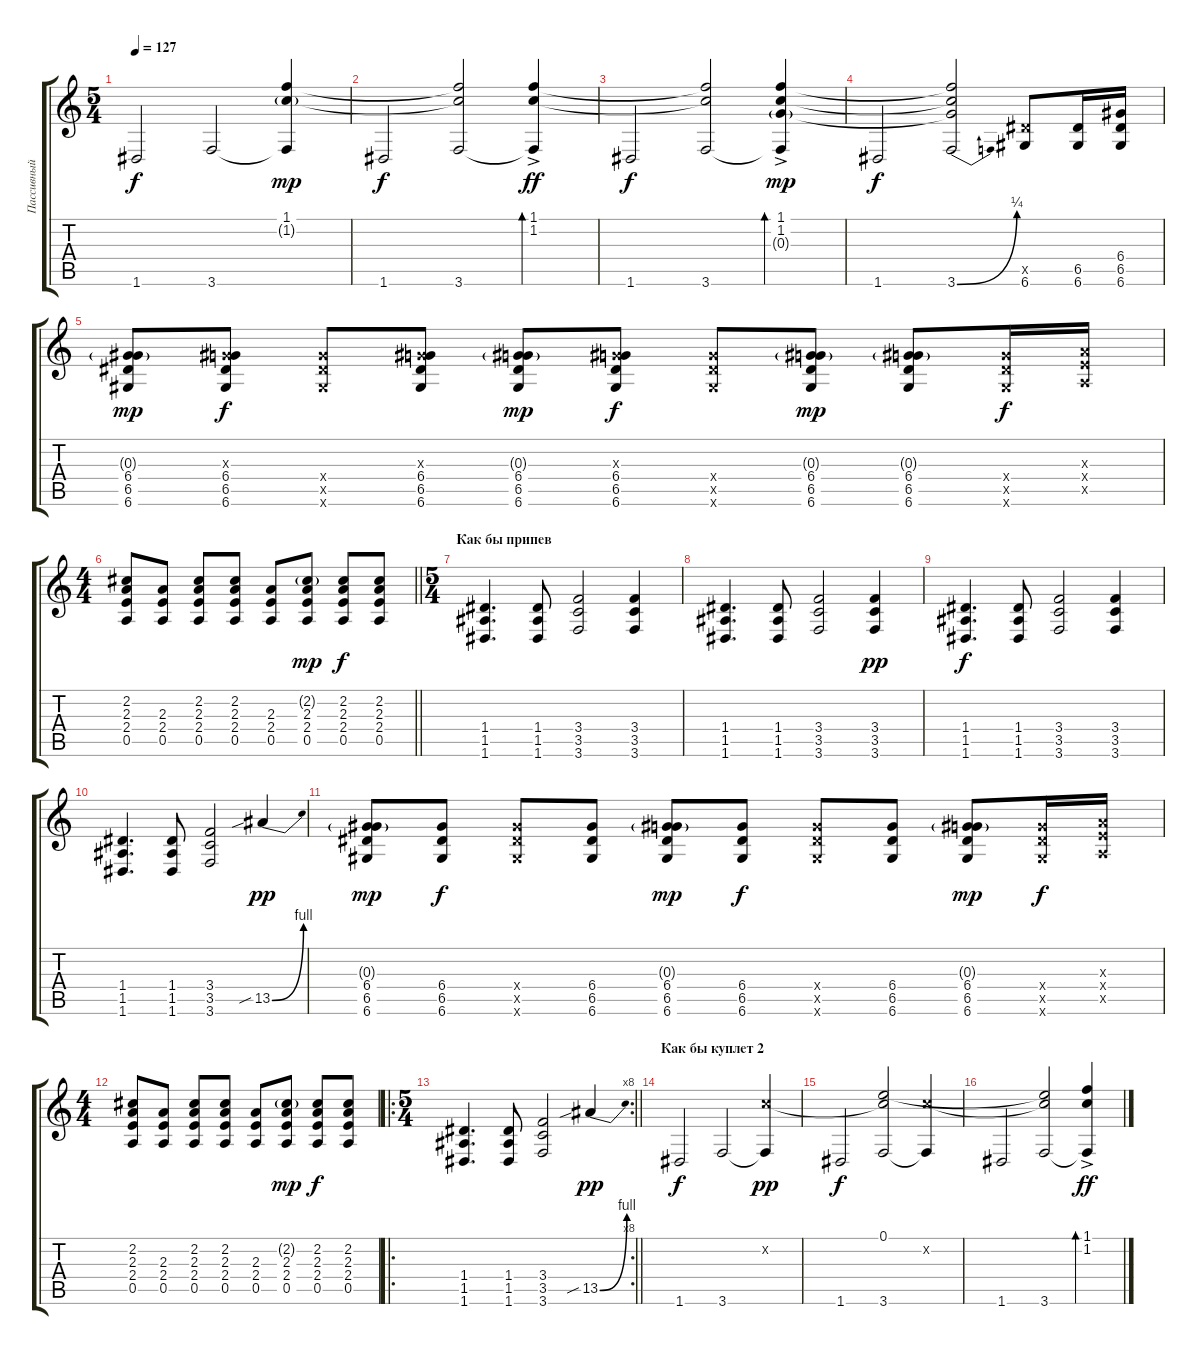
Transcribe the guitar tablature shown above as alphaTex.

\track ("Пассивный" "Пассивный") {instrument electricguitarclean}
\staff {score tabs}
\tuning (E4 B3 G3 D3 A2 D2) {hide}
\ts (5 4)
\tempo 127
\clef g2
\ks c
1.6.2{dy f} 3.6.2 (1.1 1.2{g} 3.6{t}).4{dy mp} |
1.6.2{dy f} (1.1{t} 1.2{t} 3.6).2 (1.1{ac} 1.2 3.6{t}).4{bd 240 dy ff} |
1.6.2{dy f} (1.1{t} 1.2{t} 3.6).2 (1.1{ac} 1.2{ac} 0.3{g} 3.6{t}).4{bd 240 dy mp} |
1.6.2{dy f} (1.1{t} 1.2{t} 0.3{t} 3.6{be (bend 0 0 60 1)}).2 (6.5{x} 6.6).8 (6.5 6.6).16 (6.4 6.5 6.6).16 |
(0.3{g} 6.4 6.5 6.6).8{dy mp} (0.3{x} 6.4 6.5 6.6).8{dy f} (6.4{x} 6.5{x} 6.6{x}).8 (0.3{x} 6.4 6.5 6.6).8 (0.3{g} 6.4 6.5 6.6).8{dy mp} (0.3{x} 6.4 6.5 6.6).8{dy f} (6.4{x} 6.5{x} 6.6{x}).8 (0.3{g} 6.4 6.5 6.6).8{dy mp} (0.3{g} 6.4 6.5 6.6).8 (6.4{x} 6.5{x} 6.6{x}).16{dy f} (2.3{x} 2.4{x} 0.5{x}).16 |
\ts (4 4)
\barLineRight lightlight
(2.2 2.3 2.4 0.5).8 (2.3 2.4 0.5).8 (2.2 2.3 2.4 0.5).8 (2.2 2.3 2.4 0.5).8 (2.3 2.4 0.5).8 (2.2{g} 2.3 2.4 0.5).8{dy mp} (2.2 2.3 2.4 0.5).8{dy f} (2.2 2.3 2.4 0.5).8 |
\ts (5 4)
\section ("" "Как бы припев")
(1.4 1.5 1.6).4{d instrument overdrivenguitar} (1.4 1.5 1.6).8 (3.4 3.5 3.6).2 (3.4 3.5 3.6).4 |
(1.4 1.5 1.6).4{d} (1.4 1.5 1.6).8 (3.4 3.5 3.6).2 (3.4 3.5 3.6).4{dy pp} |
(1.4 1.5 1.6).4{d dy f} (1.4 1.5 1.6).8 (3.4 3.5 3.6).2 (3.4 3.5 3.6).4 |
(1.4 1.5 1.6).4{d} (1.4 1.5 1.6).8 (3.4 3.5 3.6).2 13.5{be (bend 0 0 60 4) sib}.4{dy pp} |
(0.3{g} 6.4 6.5 6.6).8{dy mp} (6.4 6.5 6.6).8{dy f} (6.4{x} 6.5{x} 6.6{x}).8 (6.4 6.5 6.6).8 (0.3{g} 6.4 6.5 6.6).8{dy mp} (6.4 6.5 6.6).8{dy f} (6.4{x} 6.5{x} 6.6{x}).8 (6.4 6.5 6.6).8 (0.3{g} 6.4 6.5 6.6).8{dy mp} (6.4{x} 6.5{x} 6.6{x}).16{dy f} (2.3{x} 2.4{x} 0.5{x}).16 |
\ts (4 4)
(2.2 2.3 2.4 0.5).8 (2.3 2.4 0.5).8 (2.2 2.3 2.4 0.5).8 (2.2 2.3 2.4 0.5).8 (2.3 2.4 0.5).8 (2.2{g} 2.3 2.4 0.5).8{dy mp} (2.2 2.3 2.4 0.5).8{dy f} (2.2 2.3 2.4 0.5).8 |
\ro
\rc 8
\ts (5 4)
\barLineRight lightlight
(1.4 1.5 1.6).4{d} (1.4 1.5 1.6).8 (3.4 3.5 3.6).2 13.5{be (bend 0 0 60 4) sib}.4{dy pp} |
\section ("" "Как бы куплет 2")
1.6.2{dy f instrument electricguitarclean} 3.6.2 (1.2{x} 3.6{t}).4{dy pp} |
1.6.2{dy f} (0.1 1.2{t} 3.6).2 (1.2{x} 3.6{t}).4 |
1.6.2 (0.1{t} 1.2{t} 3.6).2 (1.1{ac} 1.2{ac} 3.6{t}).4{bd 240 dy ff}
